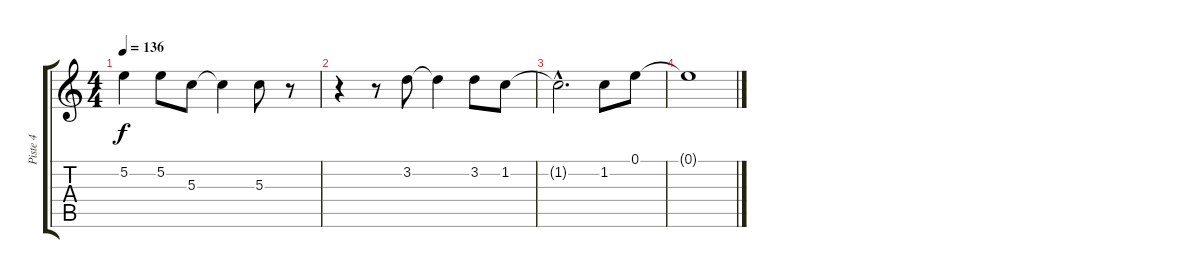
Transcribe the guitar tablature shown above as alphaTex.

\track ("Piste 4" "Piste 4") {instrument acousticguitarnylon}
\staff {score tabs}
\tuning (E4 B3 G3 D3 A2 E2) {hide}
\ts (4 4)
\tempo 136
\clef g2
\ks c
5.2.4{dy f} 5.2.8 5.3.8 5.3{t}.4 5.3.8 r.8 |
r.4 r.8 3.2.8 3.2{t}.4 3.2.8 1.2.8 |
1.2{hac t}.2{d} 1.2.8 0.1.8 |
0.1{t}.1
